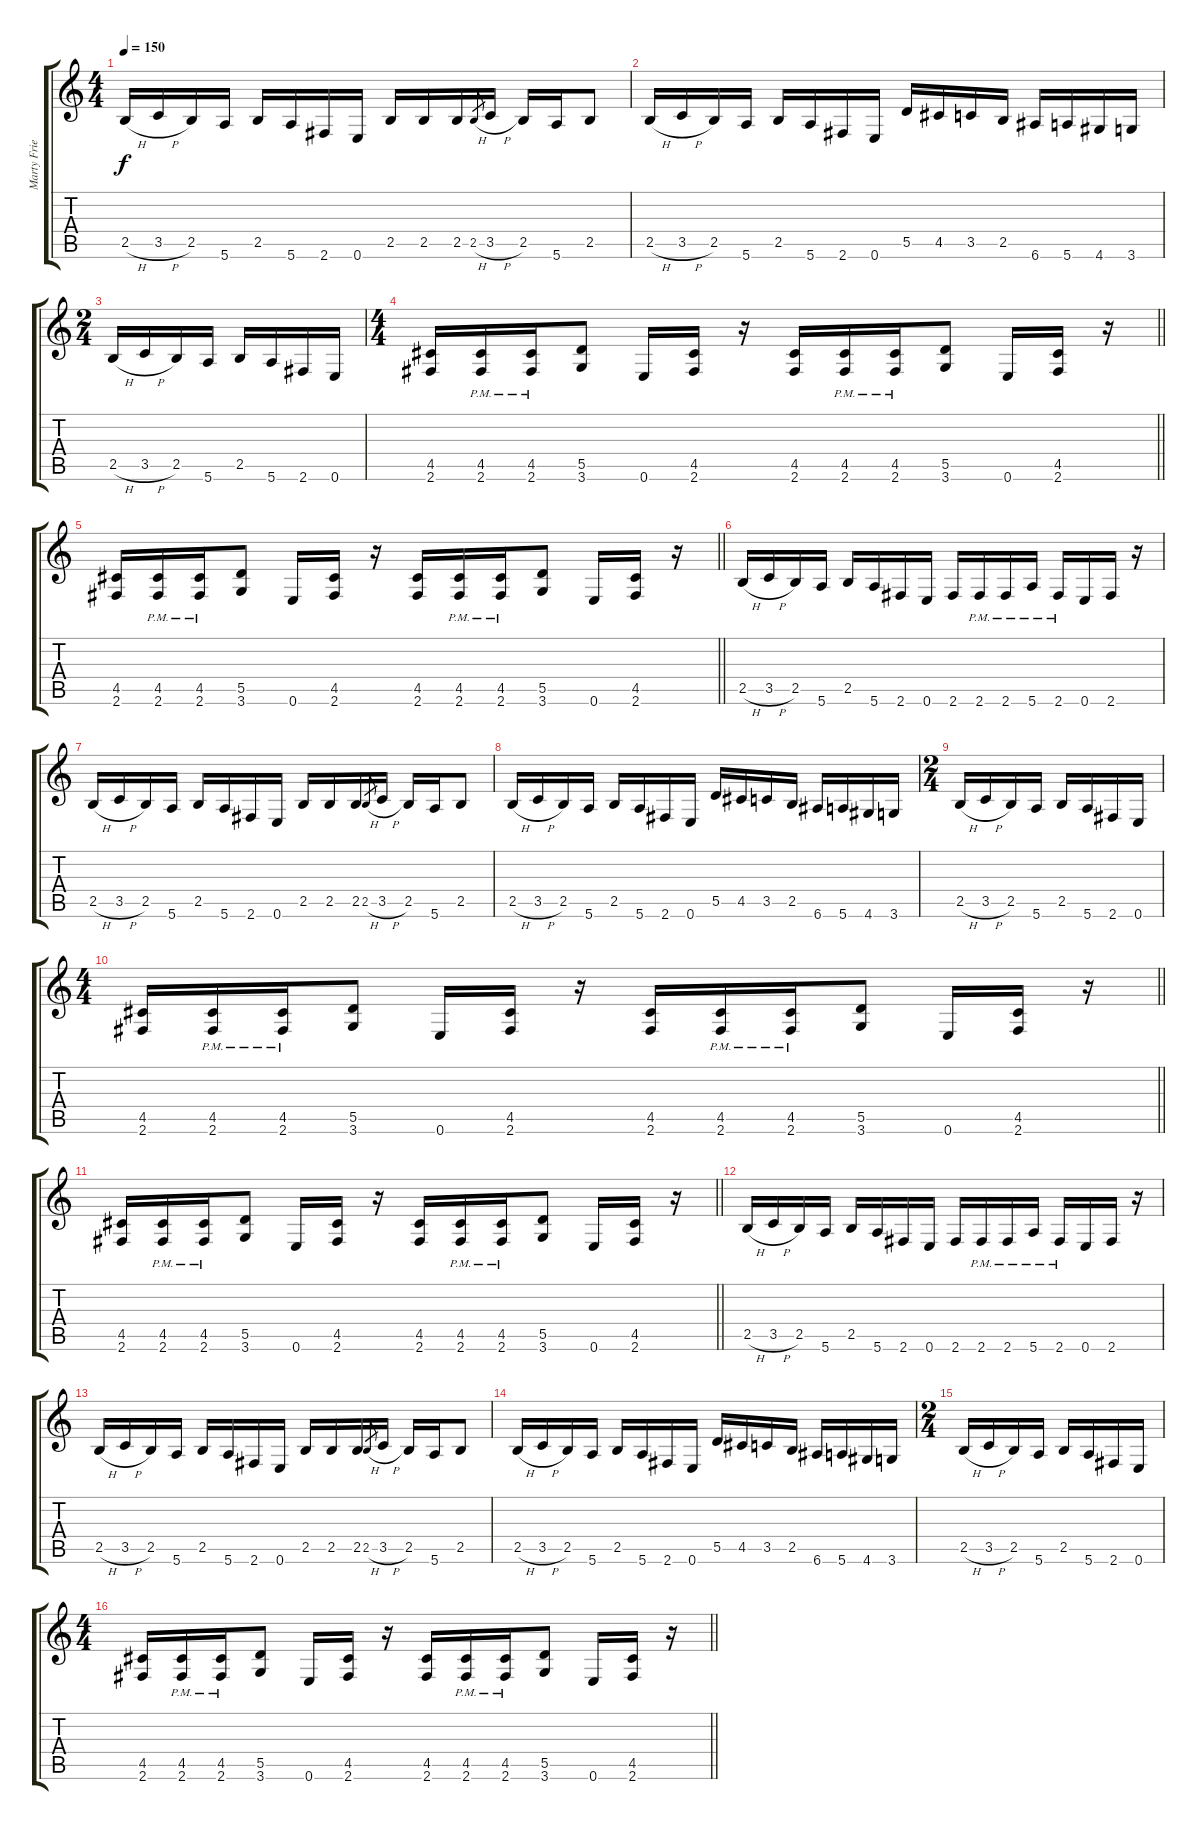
\track ("Marty Friedman" "Marty Frie") {instrument distortionguitar}
\staff {score tabs}
\tuning (E4 B3 G3 D3 A2 E2) {hide}
\ts (4 4)
\tempo 150
\clef g2
\ks c
2.5{h}.16{dy f} 3.5{h}.16 2.5.16 5.6.16 2.5.16 5.6.16 2.6.16 0.6.16 2.5.16 2.5.16 2.5.16 2.5{h}.8{gr} 3.5{h}.16 2.5.16 5.6.16 2.5.8 |
2.5{h}.16 3.5{h}.16 2.5.16 5.6.16 2.5.16 5.6.16 2.6.16 0.6.16 5.5.16 4.5.16 3.5.16 2.5.16 6.6.16 5.6.16 4.6.16 3.6.16 |
\ts (2 4)
2.5{h}.16 3.5{h}.16 2.5.16 5.6.16 2.5.16 5.6.16 2.6.16 0.6.16 |
\ts (4 4)
\barLineRight lightlight
(4.5 2.6).16 (4.5{pm} 2.6{pm}).16 (4.5{pm} 2.6{pm}).16 (5.5 3.6).8 0.6.16 (4.5 2.6).16 r.16 (4.5 2.6).16 (4.5{pm} 2.6{pm}).16 (4.5{pm} 2.6{pm}).16 (5.5 3.6).8 0.6.16 (4.5 2.6).16 r.16 |
\barLineRight lightlight
(4.5 2.6).16 (4.5{pm} 2.6{pm}).16 (4.5{pm} 2.6{pm}).16 (5.5 3.6).8 0.6.16 (4.5 2.6).16 r.16 (4.5 2.6).16 (4.5{pm} 2.6{pm}).16 (4.5{pm} 2.6{pm}).16 (5.5 3.6).8 0.6.16 (4.5 2.6).16 r.16 |
\section ("" "")
2.5{h}.16 3.5{h}.16 2.5.16 5.6.16 2.5.16 5.6.16 2.6.16 0.6.16 2.6.16 2.6{pm}.16 2.6{pm}.16 5.6{pm}.16 2.6{pm}.16 0.6.16 2.6.16 r.16 |
2.5{h}.16 3.5{h}.16 2.5.16 5.6.16 2.5.16 5.6.16 2.6.16 0.6.16 2.5.16 2.5.16 2.5.16 2.5{h}.8{gr} 3.5{h}.16 2.5.16 5.6.16 2.5.8 |
2.5{h}.16 3.5{h}.16 2.5.16 5.6.16 2.5.16 5.6.16 2.6.16 0.6.16 5.5.16 4.5.16 3.5.16 2.5.16 6.6.16 5.6.16 4.6.16 3.6.16 |
\ts (2 4)
2.5{h}.16 3.5{h}.16 2.5.16 5.6.16 2.5.16 5.6.16 2.6.16 0.6.16 |
\ts (4 4)
\barLineRight lightlight
(4.5 2.6).16 (4.5{pm} 2.6{pm}).16 (4.5{pm} 2.6{pm}).16 (5.5 3.6).8 0.6.16 (4.5 2.6).16 r.16 (4.5 2.6).16 (4.5{pm} 2.6{pm}).16 (4.5{pm} 2.6{pm}).16 (5.5 3.6).8 0.6.16 (4.5 2.6).16 r.16 |
\barLineRight lightlight
(4.5 2.6).16 (4.5{pm} 2.6{pm}).16 (4.5{pm} 2.6{pm}).16 (5.5 3.6).8 0.6.16 (4.5 2.6).16 r.16 (4.5 2.6).16 (4.5{pm} 2.6{pm}).16 (4.5{pm} 2.6{pm}).16 (5.5 3.6).8 0.6.16 (4.5 2.6).16 r.16 |
\section ("" "")
2.5{h}.16 3.5{h}.16 2.5.16 5.6.16 2.5.16 5.6.16 2.6.16 0.6.16 2.6.16 2.6{pm}.16 2.6{pm}.16 5.6{pm}.16 2.6{pm}.16 0.6.16 2.6.16 r.16 |
2.5{h}.16 3.5{h}.16 2.5.16 5.6.16 2.5.16 5.6.16 2.6.16 0.6.16 2.5.16 2.5.16 2.5.16 2.5{h}.8{gr} 3.5{h}.16 2.5.16 5.6.16 2.5.8 |
2.5{h}.16 3.5{h}.16 2.5.16 5.6.16 2.5.16 5.6.16 2.6.16 0.6.16 5.5.16 4.5.16 3.5.16 2.5.16 6.6.16 5.6.16 4.6.16 3.6.16 |
\ts (2 4)
2.5{h}.16 3.5{h}.16 2.5.16 5.6.16 2.5.16 5.6.16 2.6.16 0.6.16 |
\ts (4 4)
\barLineRight lightlight
(4.5 2.6).16 (4.5{pm} 2.6{pm}).16 (4.5{pm} 2.6{pm}).16 (5.5 3.6).8 0.6.16 (4.5 2.6).16 r.16 (4.5 2.6).16 (4.5{pm} 2.6{pm}).16 (4.5{pm} 2.6{pm}).16 (5.5 3.6).8 0.6.16 (4.5 2.6).16 r.16
